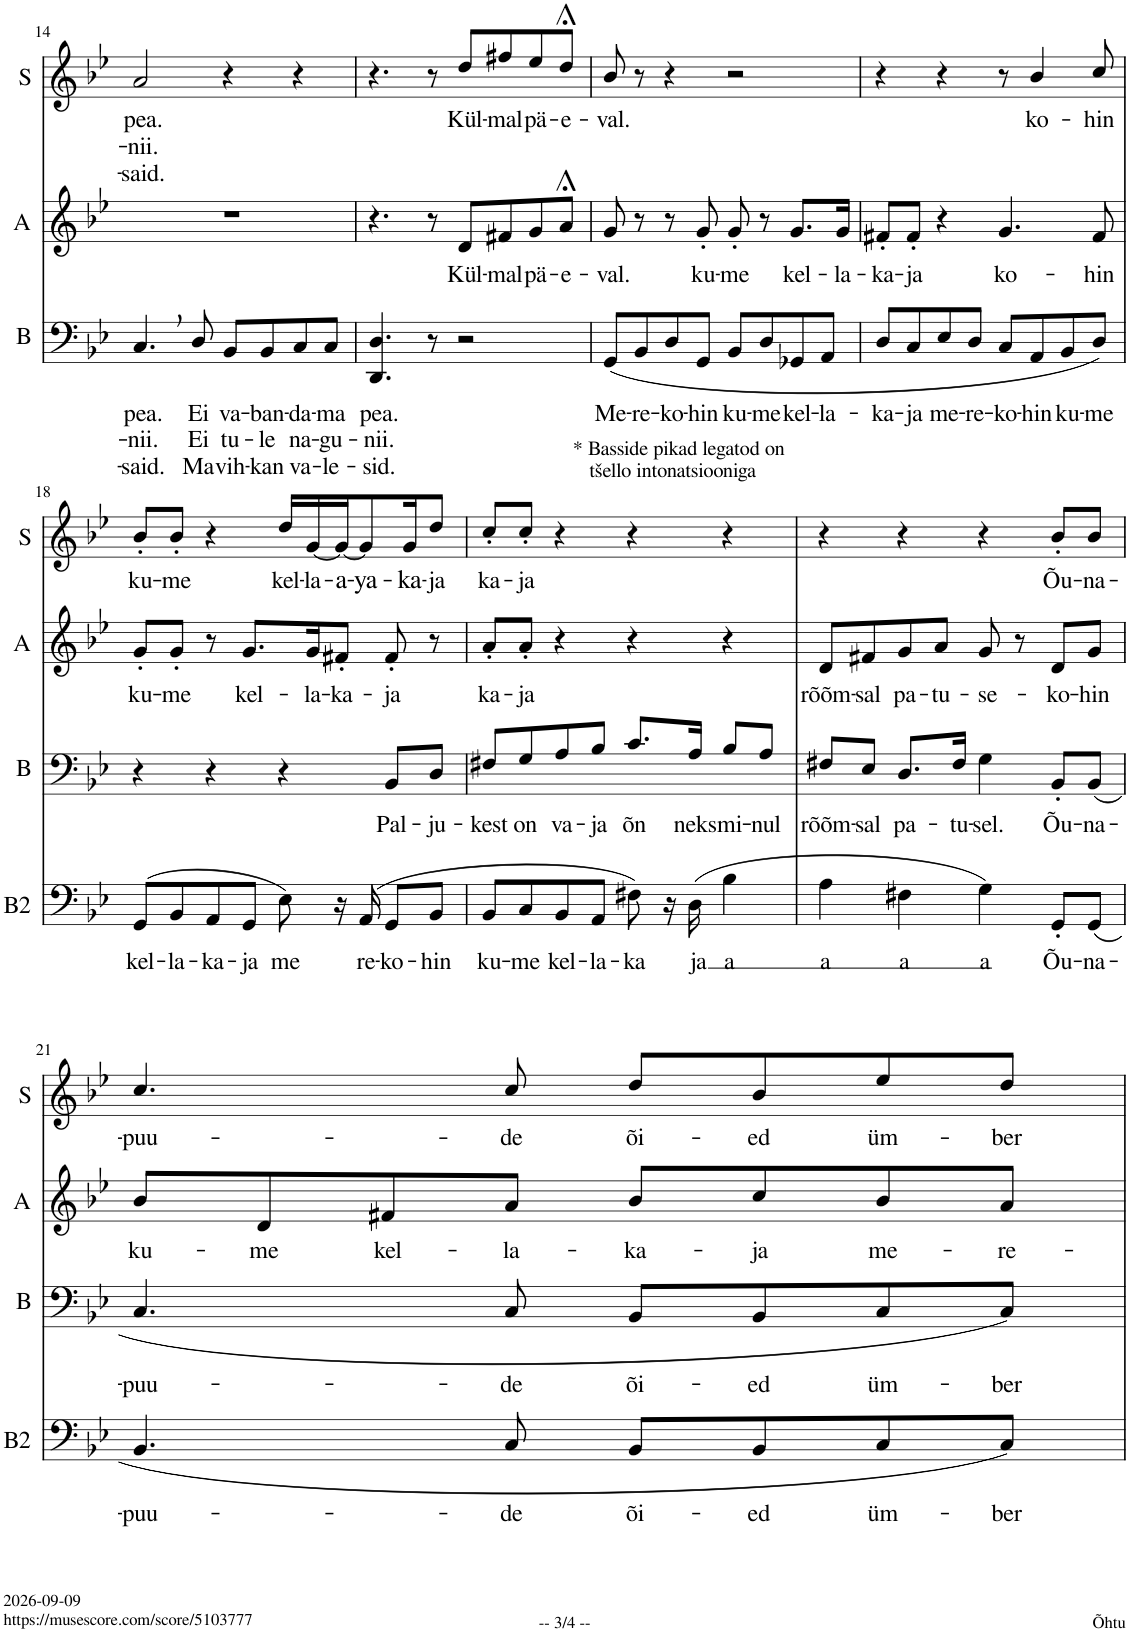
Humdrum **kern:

**kern	**text	**kern	**text	**text	**text	**kern	**text	**kern	**text	**text	**text
*part4	*part4	*part3	*part3	*part3	*part3	*part2	*part2	*part1	*part1	*part1	*part1
*staff4	*staff4	*staff3	*staff3	*staff3	*staff3	*staff2	*staff2	*staff1	*staff1	*staff1	*staff1
*I"B	*	*I"B	*	*	*	*I"A	*	*I"S	*	*	*
*I'B2	*	*I'B	*	*	*	*I'A	*	*I'S	*	*	*
!!LO:PB:g=z
*clefF4	*	*clefF4	*	*	*	*clefG2	*	*clefG2	*	*	*
*k[b-e-]	*	*k[b-e-]	*	*	*	*k[b-e-]	*	*k[b-e-]	*	*	*
*M4/4	*	*M4/4	*	*	*	*M4/4	*	*M4/4	*	*	*
=14	=14	=14	=14	=14	=14	=14	=14	=14	=14	=14	=14
!	!	!	!LO:LY:b	!LO:LY:b	!LO:LY:b	!	!	!	!LO:LY:b	!LO:LY:b	!LO:LY:b
1r	.	4.C,/	pea.	-nii.	-said.	1r	.	2a/	pea.	-nii.	-said.
!	!	!	!LO:LY:b	!LO:LY:b	!LO:LY:b	!	!	!	!	!	!
.	.	8D/	Ei	Ei	Ma	.	.	.	.	.	.
!	!	!	!LO:LY:b	!LO:LY:b	!LO:LY:b	!	!	!	!	!	!
.	.	8BB-/L	va-	tu-	vih-	.	.	4r	.	.	.
!	!	!	!LO:LY:b	!LO:LY:b	!LO:LY:b	!	!	!	!	!	!
.	.	8BB-/	-ban-	-le	-kan	.	.	.	.	.	.
!	!	!	!LO:LY:b	!LO:LY:b	!LO:LY:b	!	!	!	!	!	!
.	.	8C/	-da-	na-	va-	.	.	4r	.	.	.
!	!	!	!LO:LY:b	!LO:LY:b	!LO:LY:b	!	!	!	!	!	!
.	.	8C/J	-ma	-gu-	-le-	.	.	.	.	.	.
=15	=15	=15	=15	=15	=15	=15	=15	=15	=15	=15	=15
!	!	!LO:TX:b:t=* Basside pikad legatod on	!	!	!	!	!	!	!	!	!
!	!	!LO:TX:b:t=tšello intonatsiooniga	!	!	!	!	!	!	!	!	!
!	!	!	!LO:LY:b	!LO:LY:b	!LO:LY:b	!	!	!	!	!	!
1r	.	4.DD/ 4.D/	pea.	-nii.	-sid.	4.r	.	4.r	.	.	.
.	.	8r	.	.	.	8r	.	8r	.	.	.
!	!	!	!	!	!	!	!LO:LY:b	!	!LO:LY:b	!	!
.	.	2r	.	.	.	8d/L	Kül-	8dd/L	Kül-	.	.
!	!	!	!	!	!	!	!LO:LY:b	!	!LO:LY:b	!	!
.	.	.	.	.	.	8f#X/	-mal	8ff#X/	-mal	.	.
!	!	!	!	!	!	!	!LO:LY:b	!	!LO:LY:b	!	!
.	.	.	.	.	.	8g/	pä-	8ee-/	pä-	.	.
!	!	!	!	!	!	!	!LO:LY:b	!	!LO:LY:b	!	!
.	.	.	.	.	.	8a;</J	-e-	8dd;</J	-e-	.	.
=16	=16	=16	=16	=16	=16	=16	=16	=16	=16	=16	=16
!	!	!	!LO:LY:b	!	!	!	!LO:LY:b	!	!LO:LY:b	!	!
1r	.	(8GG/L	Me-	.	.	8g/	-val.	8b-/	-val.	.	.
!	!	!	!LO:LY:b	!	!	!	!	!	!	!	!
.	.	8BB-/	-re-	.	.	8r	.	8r	.	.	.
!	!	!	!LO:LY:b	!	!	!	!	!	!	!	!
.	.	8D/	-ko-	.	.	8r	.	4r	.	.	.
!	!	!	!LO:LY:b	!	!	!	!LO:LY:b	!	!	!	!
.	.	8GG/J	-hin	.	.	8g'/	ku-	.	.	.	.
!	!	!	!LO:LY:b	!	!	!	!LO:LY:b	!	!	!	!
.	.	8BB-/L	ku-	.	.	8g'/	-me	2r	.	.	.
!	!	!	!LO:LY:b	!	!	!	!	!	!	!	!
.	.	8D/	-me	.	.	8r	.	.	.	.	.
!	!	!	!LO:LY:b	!	!	!	!LO:LY:b	!	!	!	!
.	.	8GG-X/	kel-	.	.	8.g/L	kel-	.	.	.	.
!	!	!	!LO:LY:b	!	!	!	!	!	!	!	!
.	.	8AA/J	-la-	.	.	.	.	.	.	.	.
!	!	!	!	!	!	!	!LO:LY:b	!	!	!	!
.	.	.	.	.	.	16g/Jk	-la-	.	.	.	.
=17	=17	=17	=17	=17	=17	=17	=17	=17	=17	=17	=17
!	!	!	!LO:LY:b	!	!	!	!LO:LY:b	!	!	!	!
1r	.	8D/L	-ka-	.	.	8f#X'/L	-ka-	4r	.	.	.
!	!	!	!LO:LY:b	!	!	!	!LO:LY:b	!	!	!	!
.	.	8C/	-ja	.	.	8f#'/J	-ja	.	.	.	.
!	!	!	!LO:LY:b	!	!	!	!	!	!	!	!
.	.	8E-/	me-	.	.	4r	.	4r	.	.	.
!	!	!	!LO:LY:b	!	!	!	!	!	!	!	!
.	.	8D/J	-re-	.	.	.	.	.	.	.	.
!	!	!	!LO:LY:b	!	!	!	!LO:LY:b	!	!	!	!
.	.	8C/L	-ko-	.	.	4.g/	ko-	8r	.	.	.
!	!	!	!LO:LY:b	!	!	!	!	!	!LO:LY:b	!	!
.	.	8AA/	-hin	.	.	.	.	4b-/	ko-	.	.
!	!	!	!LO:LY:b	!	!	!	!	!	!	!	!
.	.	8BB-/	ku-	.	.	.	.	.	.	.	.
!	!	!	!LO:LY:b	!	!	!	!LO:LY:b	!	!LO:LY:b	!	!
.	.	8D/J)	-me	.	.	8f#/	-hin	8cc/	-hin	.	.
!!LO:LB:g=z
=18	=18	=18	=18	=18	=18	=18	=18	=18	=18	=18	=18
!	!LO:LY:b	!	!	!	!	!	!LO:LY:b	!	!LO:LY:b	!	!
(8GG/L	kel-	4r	.	.	.	8g'/L	ku-	8b-'/L	ku-	.	.
!	!LO:LY:b	!	!	!	!	!	!LO:LY:b	!	!LO:LY:b	!	!
8BB-/	-la-	.	.	.	.	8g'/J	-me	8b-'/J	-me	.	.
!	!LO:LY:b	!	!	!	!	!	!	!	!	!	!
8AA/	-ka-	4r	.	.	.	8r	.	4r	.	.	.
!	!LO:LY:b	!	!	!	!	!	!LO:LY:b	!	!	!	!
8GG/J	-ja	.	.	.	.	8.g/L	kel-	.	.	.	.
!	!LO:LY:b	!	!	!	!	!	!	!	!LO:LY:b	!	!
8E-\)	me	4r	.	.	.	.	.	16dd/LL	kel-	.	.
!	!	!	!	!	!	!	!LO:LY:b	!	!LO:LY:b	!	!
.	.	.	.	.	.	16g/K	-la-	[16g/	-la-	.	.
!	!	!	!	!	!	!	!LO:LY:b	!	!LO:LY:b	!	!
16r	.	.	.	.	.	8f#X'/J	-ka-	16g/J_	-a-	.	.
!	!LO:LY:b	!	!	!	!	!	!	!	!LO:LY:b	!	!
(16AA/	re-	.	.	.	.	.	.	8g/]	-ya-	.	.
!	!LO:LY:b	!	!LO:LY:b	!	!	!	!LO:LY:b	!	!	!	!
8GG/L	-ko-	8BB-/L	Pal-	.	.	8f#'/	-ja	.	.	.	.
!	!	!	!	!	!	!	!	!	!LO:LY:b	!	!
.	.	.	.	.	.	.	.	16g/K	-ka-	.	.
!	!LO:LY:b	!	!LO:LY:b	!	!	!	!	!	!LO:LY:b	!	!
8BB-/J	-hin	8D/J	-ju-	.	.	8r	.	8dd/J	-ja	.	.
=19	=19	=19	=19	=19	=19	=19	=19	=19	=19	=19	=19
!	!LO:LY:b	!	!LO:LY:b	!	!	!	!LO:LY:b	!	!LO:LY:b	!	!
8BB-/L	ku-	8F#X/L	-kest	.	.	8a'/L	ka-	8cc'/L	ka-	.	.
!	!LO:LY:b	!	!LO:LY:b	!	!	!	!LO:LY:b	!	!LO:LY:b	!	!
8C/	-me	8G/	on	.	.	8a'/J	-ja	8cc'/J	-ja	.	.
!	!LO:LY:b	!	!LO:LY:b	!	!	!	!	!	!	!	!
8BB-/	kel-	8A/	va-	.	.	4r	.	4r	.	.	.
!	!LO:LY:b	!	!LO:LY:b	!	!	!	!	!	!	!	!
8AA/J	-la-	8B-/J	-ja	.	.	.	.	.	.	.	.
!	!LO:LY:b	!	!LO:LY:b	!	!	!	!	!	!	!	!
8F#X\)	-ka	8.c/L	õn	.	.	4r	.	4r	.	.	.
16r	.	.	.	.	.	.	.	.	.	.	.
!	!LO:LY:b	!	!LO:LY:b	!	!	!	!	!	!	!	!
(16D\	ja	16A/Jk	neks	.	.	.	.	.	.	.	.
!	!LO:LY:b	!	!LO:LY:b	!	!	!	!	!	!	!	!
4B-\	a	8B-/L	mi-	.	.	4r	.	4r	.	.	.
!	!	!	!LO:LY:b	!	!	!	!	!	!	!	!
.	.	8A/J	-nul	.	.	.	.	.	.	.	.
=20	=20	=20	=20	=20	=20	=20	=20	=20	=20	=20	=20
!	!LO:LY:b	!	!LO:LY:b	!	!	!	!LO:LY:b	!	!	!	!
4A\	a	8F#X/L	rõõm-	.	.	8d/L	rõõm-	4r	.	.	.
!	!	!	!LO:LY:b	!	!	!	!LO:LY:b	!	!	!	!
.	.	8E-/J	-sal	.	.	8f#X/	-sal	.	.	.	.
!	!LO:LY:b	!	!LO:LY:b	!	!	!	!LO:LY:b	!	!	!	!
4F#X\	a	8.D/L	pa-	.	.	8g/	pa-	4r	.	.	.
!	!	!	!	!	!	!	!LO:LY:b	!	!	!	!
.	.	.	.	.	.	8a/J	-tu-	.	.	.	.
!	!	!	!LO:LY:b	!	!	!	!	!	!	!	!
.	.	16F#/Jk	-tu-	.	.	.	.	.	.	.	.
!	!LO:LY:b	!	!LO:LY:b	!	!	!	!LO:LY:b	!	!	!	!
4G\)	a	4G\	-sel.	.	.	8g/	se-	4r	.	.	.
.	.	.	.	.	.	8r	.	.	.	.	.
!	!LO:LY:b	!	!LO:LY:b	!	!	!	!LO:LY:b	!	!LO:LY:b	!	!
8GG'/L	Õu-	8BB-'/L	Õu-	.	.	8d/L	ko-	8b-'/L	Õu-	.	.
!	!LO:LY:b	!	!LO:LY:b	!	!	!	!LO:LY:b	!	!LO:LY:b	!	!
(8GG/J	-na-	(8BB-/J	-na-	.	.	8g/J	-hin	8b-/J	-na-	.	.
!!LO:LB:g=z
=21	=21	=21	=21	=21	=21	=21	=21	=21	=21	=21	=21
!	!LO:LY:b	!	!LO:LY:b	!	!	!	!LO:LY:b	!	!LO:LY:b	!	!
4.BB-/	-puu-	4.C/	-puu-	.	.	8b-/L	ku-	4.cc/	-puu-	.	.
!	!	!	!	!	!	!	!LO:LY:b	!	!	!	!
.	.	.	.	.	.	8d/	-me	.	.	.	.
!	!	!	!	!	!	!	!LO:LY:b	!	!	!	!
.	.	.	.	.	.	8f#X/	kel-	.	.	.	.
!	!LO:LY:b	!	!LO:LY:b	!	!	!	!LO:LY:b	!	!LO:LY:b	!	!
8C/	-de	8C/	-de	.	.	8a/J	-la-	8cc/	-de	.	.
!	!LO:LY:b	!	!LO:LY:b	!	!	!	!LO:LY:b	!	!LO:LY:b	!	!
8BB-/L	õi-	8BB-/L	õi-	.	.	8b-/L	-ka-	8dd/L	õi-	.	.
!	!LO:LY:b	!	!LO:LY:b	!	!	!	!LO:LY:b	!	!LO:LY:b	!	!
8BB-/	-ed	8BB-/	-ed	.	.	8cc/	-ja	8b-/	-ed	.	.
!	!LO:LY:b	!	!LO:LY:b	!	!	!	!LO:LY:b	!	!LO:LY:b	!	!
8C/	üm-	8C/	üm-	.	.	8b-/	me-	8ee-/	üm-	.	.
!	!LO:LY:b	!	!LO:LY:b	!	!	!	!LO:LY:b	!	!LO:LY:b	!	!
8C/J)	-ber	8C/J)	-ber	.	.	8a/J	-re-	8dd/J	-ber	.	.
=	=	=	=	=	=	=	=	=	=	=	=
*-	*-	*-	*-	*-	*-	*-	*-	*-	*-	*-	*-
